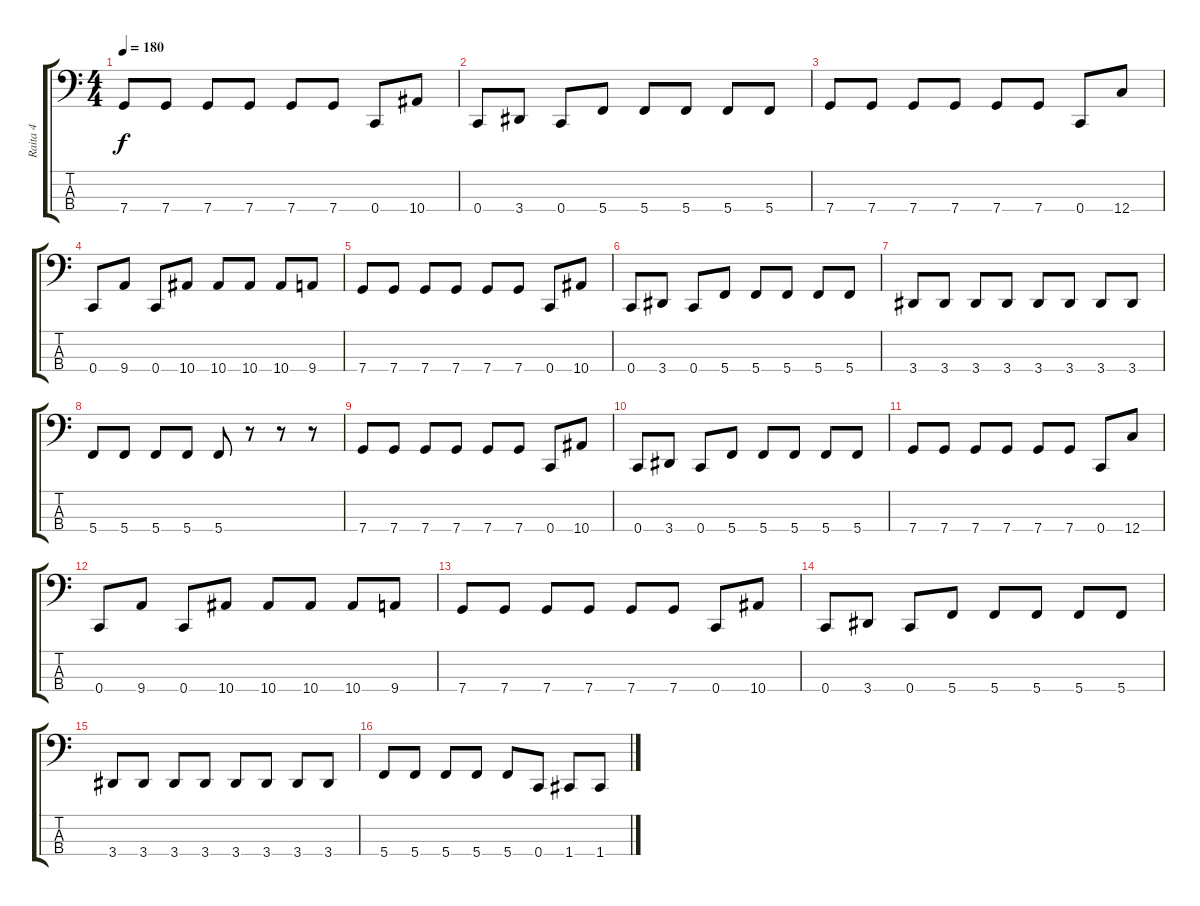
\track ("Raita 4" "Raita 4") {instrument electricbasspick}
\staff {score tabs}
\tuning (F2 C2 G1 C1) {hide}
\ts (4 4)
\tempo 180
\clef f4
\ks c
7.4.8{dy f} 7.4.8 7.4.8 7.4.8 7.4.8 7.4.8 0.4.8 10.4.8 |
0.4.8 3.4.8 0.4.8 5.4.8 5.4.8 5.4.8 5.4.8 5.4.8 |
7.4.8 7.4.8 7.4.8 7.4.8 7.4.8 7.4.8 0.4.8 12.4.8 |
0.4.8 9.4.8 0.4.8 10.4.8 10.4.8 10.4.8 10.4.8 9.4.8 |
7.4.8 7.4.8 7.4.8 7.4.8 7.4.8 7.4.8 0.4.8 10.4.8 |
0.4.8 3.4.8 0.4.8 5.4.8 5.4.8 5.4.8 5.4.8 5.4.8 |
3.4.8 3.4.8 3.4.8 3.4.8 3.4.8 3.4.8 3.4.8 3.4.8 |
5.4.8 5.4.8 5.4.8 5.4.8 5.4.8 r.8 r.8 r.8 |
7.4.8 7.4.8 7.4.8 7.4.8 7.4.8 7.4.8 0.4.8 10.4.8 |
0.4.8 3.4.8 0.4.8 5.4.8 5.4.8 5.4.8 5.4.8 5.4.8 |
7.4.8 7.4.8 7.4.8 7.4.8 7.4.8 7.4.8 0.4.8 12.4.8 |
0.4.8 9.4.8 0.4.8 10.4.8 10.4.8 10.4.8 10.4.8 9.4.8 |
7.4.8 7.4.8 7.4.8 7.4.8 7.4.8 7.4.8 0.4.8 10.4.8 |
0.4.8 3.4.8 0.4.8 5.4.8 5.4.8 5.4.8 5.4.8 5.4.8 |
3.4.8 3.4.8 3.4.8 3.4.8 3.4.8 3.4.8 3.4.8 3.4.8 |
5.4.8 5.4.8 5.4.8 5.4.8 5.4.8 0.4.8 1.4.8 1.4.8
